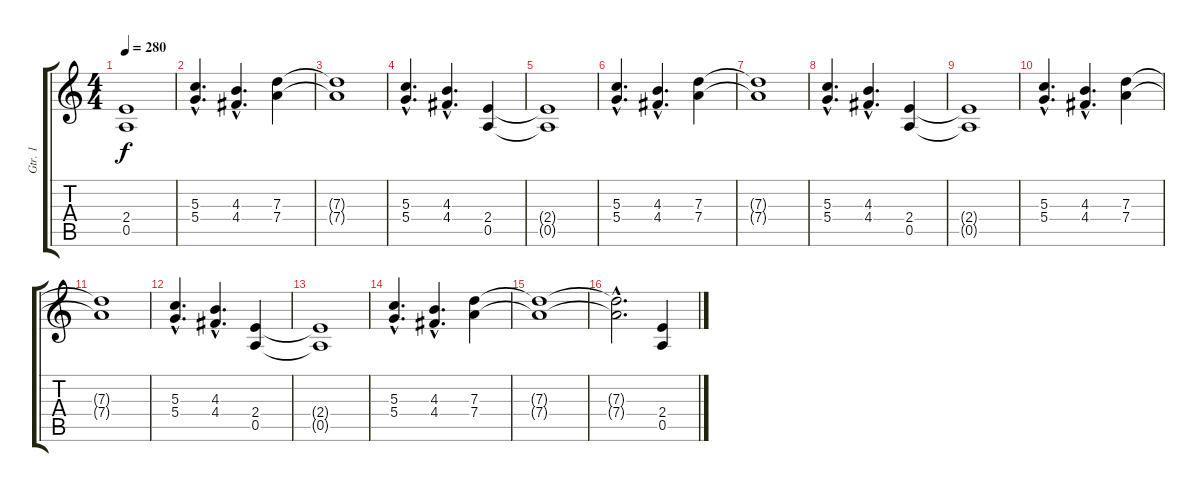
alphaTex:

\track ("Gtr. 1" "Gtr. 1") {instrument distortionguitar}
\staff {score tabs}
\tuning (E4 B3 G3 D3 A2 E2) {hide}
\ts (4 4)
\tempo 280
\clef g2
\ks c
(2.4 0.5).1{dy f} |
(5.3{hac} 5.4{hac}).4{d} (4.3{hac} 4.4{hac}).4{d} (7.3 7.4).4 |
(7.3{t} 7.4{t}).1 |
(5.3{hac} 5.4{hac}).4{d} (4.3{hac} 4.4{hac}).4{d} (2.4 0.5).4 |
(2.4{t} 0.5{t}).1 |
(5.3{hac} 5.4{hac}).4{d} (4.3{hac} 4.4{hac}).4{d} (7.3 7.4).4 |
(7.3{t} 7.4{t}).1 |
(5.3{hac} 5.4{hac}).4{d} (4.3{hac} 4.4{hac}).4{d} (2.4 0.5).4 |
(2.4{t} 0.5{t}).1 |
(5.3{hac} 5.4{hac}).4{d} (4.3{hac} 4.4{hac}).4{d} (7.3 7.4).4 |
(7.3{t} 7.4{t}).1 |
(5.3{hac} 5.4{hac}).4{d} (4.3{hac} 4.4{hac}).4{d} (2.4 0.5).4 |
(2.4{t} 0.5{t}).1 |
(5.3{hac} 5.4{hac}).4{d} (4.3{hac} 4.4{hac}).4{d} (7.3 7.4).4 |
(7.3{t} 7.4{t}).1 |
(7.3{hac t} 7.4{hac t}).2{d} (2.4 0.5).4
